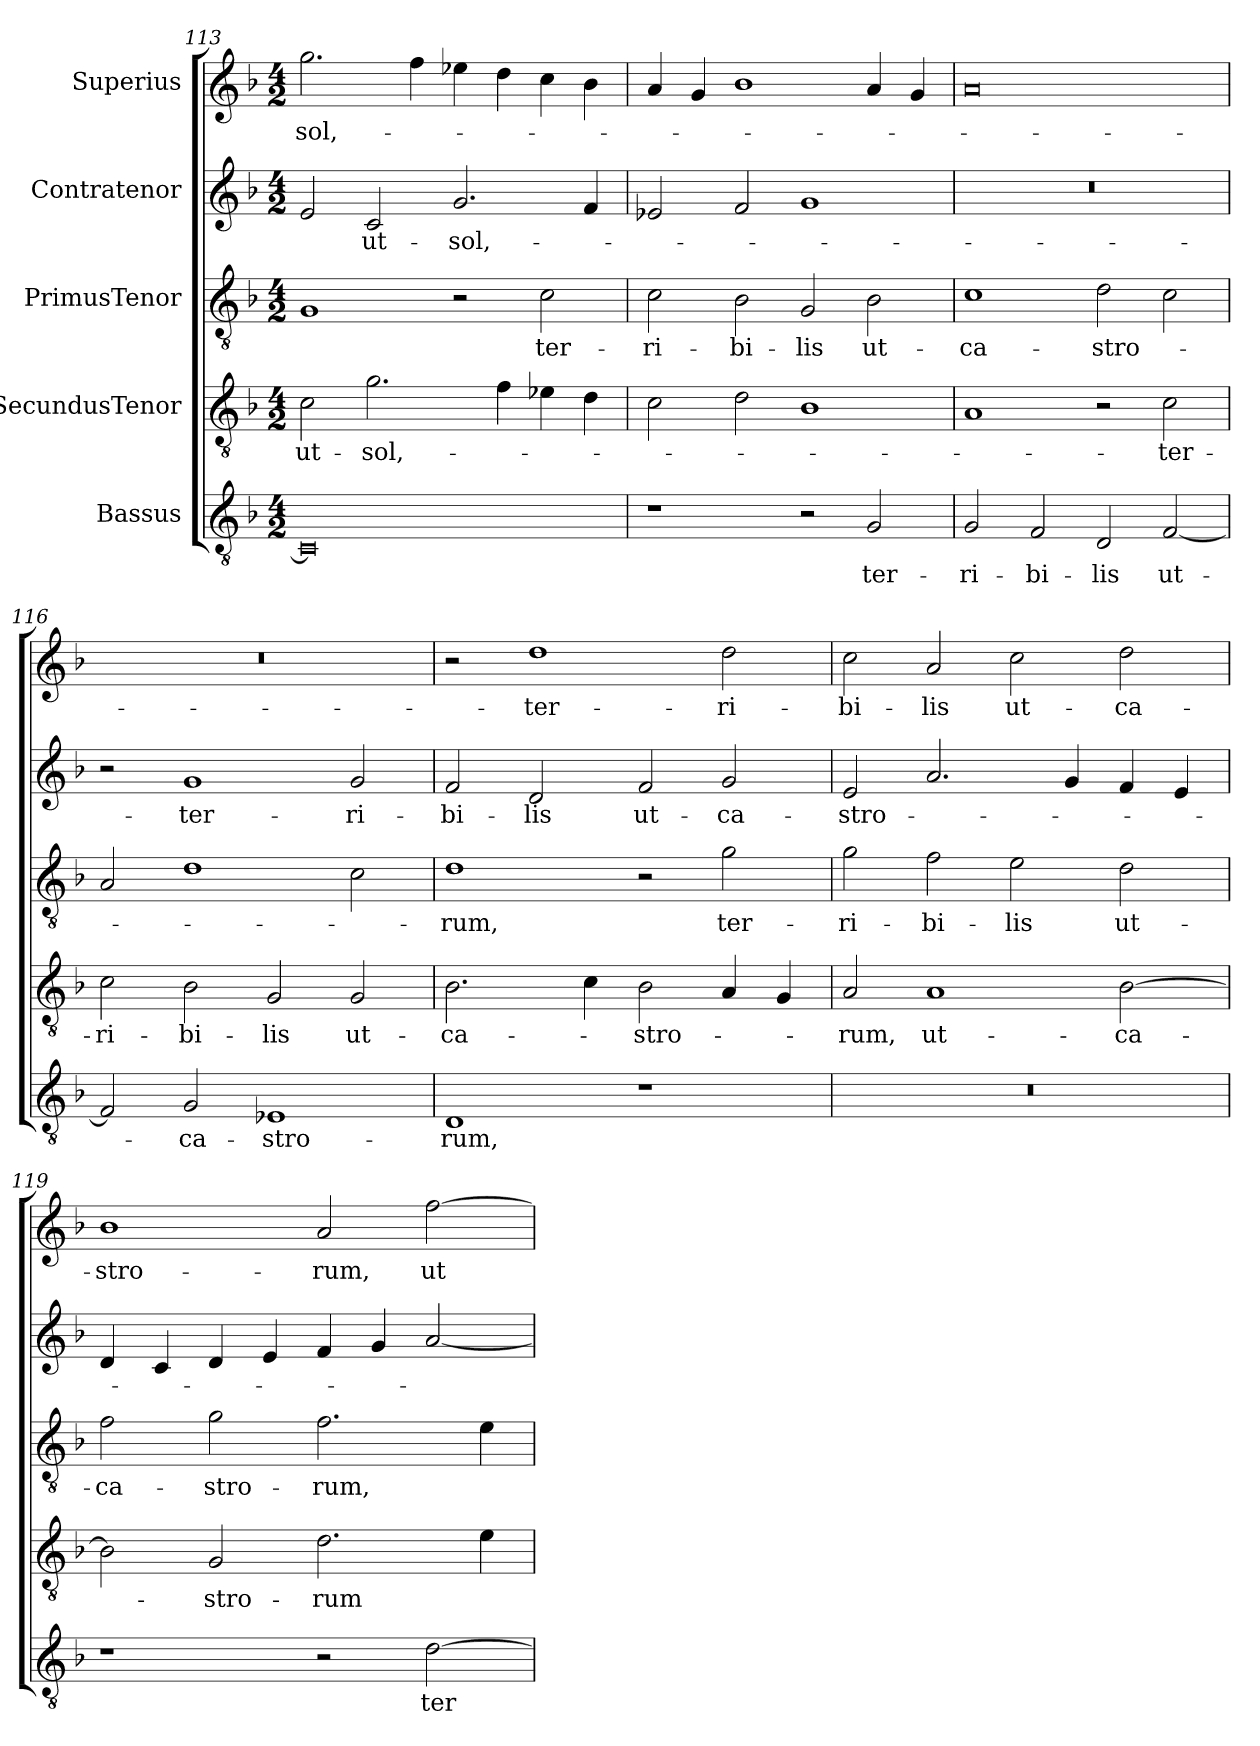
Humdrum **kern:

**kern	**text	**kern	**text	**kern	**text	**kern	**text	**kern	**text
*part5	*part5	*part4	*part4	*part3	*part3	*part2	*part2	*part1	*part1
*staff5	*staff5	*staff4	*staff4	*staff3	*staff3	*staff2	*staff2	*staff1	*staff1
*I"Bassus	*	*I"SecundusTenor	*	*I"PrimusTenor	*	*I"Contratenor	*	*I"Superius	*
*clefGv2	*	*clefGv2	*	*clefGv2	*	*clefG2	*	*clefG2	*
*k[b-]	*	*k[b-]	*	*k[b-]	*	*k[b-]	*	*k[b-]	*
*M4/2	*	*M4/2	*	*M4/2	*	*M4/2	*	*M4/2	*
=113	=113	=113	=113	=113	=113	=113	=113	=113	=113
0C/]	.	2c\	ut-	1G/	.	2e/	.	2.gg\	sol,-
.	.	2.g\	sol,-	.	.	2c/	ut-	.	.
.	.	.	.	.	.	.	.	4ff\	.
.	.	.	.	2r	.	2.g/	sol,-	4ee-X\	.
.	.	4f\	.	.	.	.	.	4dd\	.
.	.	4e-X\	.	2c\	ter-	.	.	4cc\	.
.	.	4d\	.	.	.	4f/	.	4b-\	.
=114	=114	=114	=114	=114	=114	=114	=114	=114	=114
1r	.	2c\	.	2c\	-ri-	2e-X/	.	4a/	.
.	.	.	.	.	.	.	.	4g/	.
.	.	2d\	.	2B-\	-bi-	2f/	.	1b-\	.
2r	.	1B-\	.	2G/	-lis	1g/	.	.	.
2G/	ter-	.	.	2B-\	ut-	.	.	4a/	.
.	.	.	.	.	.	.	.	4g/	.
=115	=115	=115	=115	=115	=115	=115	=115	=115	=115
2G/	-ri-	1A/	.	1c\	ca-	0r	.	0a/	.
2F/	-bi-	.	.	.	.	.	.	.	.
2D/	-lis	2r	.	2d\	-stro-	.	.	.	.
[2F/	ut-	2c\	ter-	2c\	.	.	.	.	.
=116	=116	=116	=116	=116	=116	=116	=116	=116	=116
2F/]	.	2c\	-ri-	2A/	.	2r	.	0r	.
2G/	ca-	2B-\	-bi-	1d\	.	1g/	ter-	.	.
1E-X/	-stro-	2G/	-lis	.	.	.	.	.	.
.	.	2G/	ut-	2c\	.	2g/	-ri-	.	.
=117	=117	=117	=117	=117	=117	=117	=117	=117	=117
1D/	-rum,	2.B-\	ca-	1d\	-rum,	2f/	-bi-	2r	.
.	.	.	.	.	.	2d/	-lis	1dd\	ter-
.	.	4c\	.	.	.	.	.	.	.
1r	.	2B-\	-stro-	2r	.	2f/	ut-	.	.
.	.	4A/	.	2g\	ter-	2g/	ca-	2dd\	-ri-
.	.	4G/	.	.	.	.	.	.	.
=118	=118	=118	=118	=118	=118	=118	=118	=118	=118
0r	.	2A/	-rum,	2g\	-ri-	2e/	-stro-	2cc\	-bi-
.	.	1A/	ut-	2f\	-bi-	2.a/	.	2a/	-lis
.	.	.	.	2e\	-lis	.	.	2cc\	ut-
.	.	.	.	.	.	4g/	.	.	.
.	.	[2B-\	ca-	2d\	ut-	4f/	.	2dd\	ca-
.	.	.	.	.	.	4e/	.	.	.
=119	=119	=119	=119	=119	=119	=119	=119	=119	=119
1r	.	2B-\]	.	2f\	ca-	4d/	.	1b-\	-stro-
.	.	.	.	.	.	4c/	.	.	.
.	.	2G/	-stro-	2g\	-stro-	4d/	.	.	.
.	.	.	.	.	.	4e/	.	.	.
2r	.	2.d\	-rum	2.f\	-rum,	4f/	.	2a/	-rum,
.	.	.	.	.	.	4g/	.	.	.
[2d\	ter-	.	.	.	.	[2a/	.	[2ff\	ut-
.	.	4e\	.	4e\	.	.	.	.	.
=	=	=	=	=	=	=	=	=	=
*-	*-	*-	*-	*-	*-	*-	*-	*-	*-
